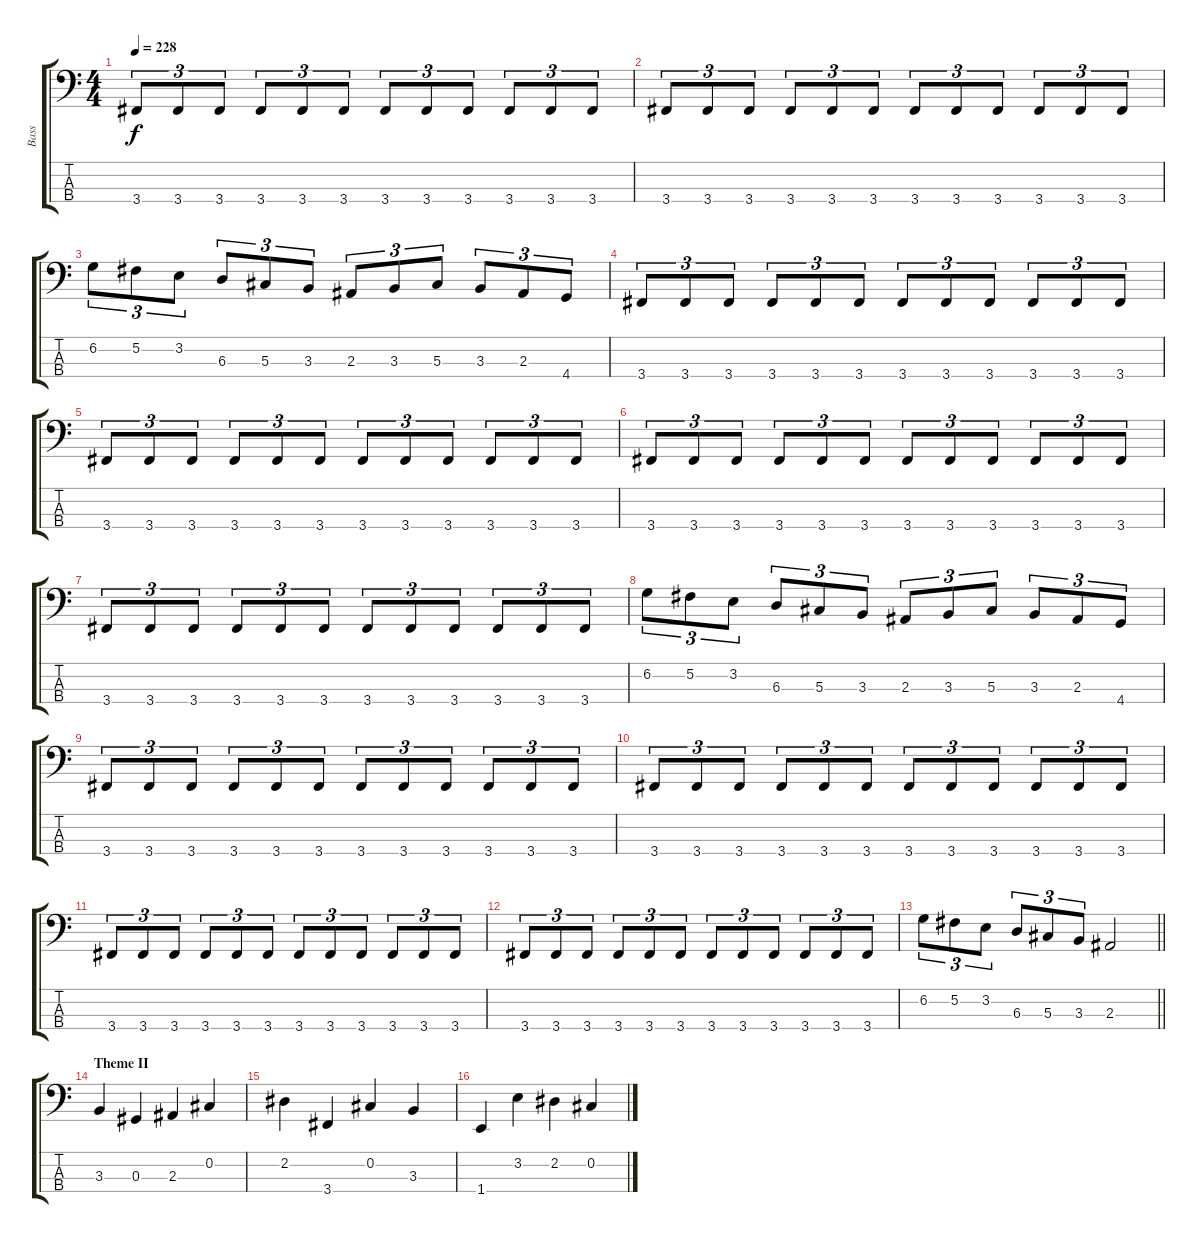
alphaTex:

\track ("Bass" "Bass") {instrument fretlessbass}
\staff {score tabs}
\tuning (Gb2 Db2 Ab1 Eb1) {hide}
\ts (4 4)
\tempo 228
\clef f4
\ks c
3.4.8{tu (3 2) dy f} 3.4.8{tu (3 2)} 3.4.8{tu (3 2)} 3.4.8{tu (3 2)} 3.4.8{tu (3 2)} 3.4.8{tu (3 2)} 3.4.8{tu (3 2)} 3.4.8{tu (3 2)} 3.4.8{tu (3 2)} 3.4.8{tu (3 2)} 3.4.8{tu (3 2)} 3.4.8{tu (3 2)} |
3.4.8{tu (3 2)} 3.4.8{tu (3 2)} 3.4.8{tu (3 2)} 3.4.8{tu (3 2)} 3.4.8{tu (3 2)} 3.4.8{tu (3 2)} 3.4.8{tu (3 2)} 3.4.8{tu (3 2)} 3.4.8{tu (3 2)} 3.4.8{tu (3 2)} 3.4.8{tu (3 2)} 3.4.8{tu (3 2)} |
6.2.8{tu (3 2)} 5.2.8{tu (3 2)} 3.2.8{tu (3 2)} 6.3.8{tu (3 2)} 5.3.8{tu (3 2)} 3.3.8{tu (3 2)} 2.3.8{tu (3 2)} 3.3.8{tu (3 2)} 5.3.8{tu (3 2)} 3.3.8{tu (3 2)} 2.3.8{tu (3 2)} 4.4.8{tu (3 2)} |
3.4.8{tu (3 2)} 3.4.8{tu (3 2)} 3.4.8{tu (3 2)} 3.4.8{tu (3 2)} 3.4.8{tu (3 2)} 3.4.8{tu (3 2)} 3.4.8{tu (3 2)} 3.4.8{tu (3 2)} 3.4.8{tu (3 2)} 3.4.8{tu (3 2)} 3.4.8{tu (3 2)} 3.4.8{tu (3 2)} |
3.4.8{tu (3 2)} 3.4.8{tu (3 2)} 3.4.8{tu (3 2)} 3.4.8{tu (3 2)} 3.4.8{tu (3 2)} 3.4.8{tu (3 2)} 3.4.8{tu (3 2)} 3.4.8{tu (3 2)} 3.4.8{tu (3 2)} 3.4.8{tu (3 2)} 3.4.8{tu (3 2)} 3.4.8{tu (3 2)} |
3.4.8{tu (3 2)} 3.4.8{tu (3 2)} 3.4.8{tu (3 2)} 3.4.8{tu (3 2)} 3.4.8{tu (3 2)} 3.4.8{tu (3 2)} 3.4.8{tu (3 2)} 3.4.8{tu (3 2)} 3.4.8{tu (3 2)} 3.4.8{tu (3 2)} 3.4.8{tu (3 2)} 3.4.8{tu (3 2)} |
3.4.8{tu (3 2)} 3.4.8{tu (3 2)} 3.4.8{tu (3 2)} 3.4.8{tu (3 2)} 3.4.8{tu (3 2)} 3.4.8{tu (3 2)} 3.4.8{tu (3 2)} 3.4.8{tu (3 2)} 3.4.8{tu (3 2)} 3.4.8{tu (3 2)} 3.4.8{tu (3 2)} 3.4.8{tu (3 2)} |
6.2.8{tu (3 2)} 5.2.8{tu (3 2)} 3.2.8{tu (3 2)} 6.3.8{tu (3 2)} 5.3.8{tu (3 2)} 3.3.8{tu (3 2)} 2.3.8{tu (3 2)} 3.3.8{tu (3 2)} 5.3.8{tu (3 2)} 3.3.8{tu (3 2)} 2.3.8{tu (3 2)} 4.4.8{tu (3 2)} |
3.4.8{tu (3 2)} 3.4.8{tu (3 2)} 3.4.8{tu (3 2)} 3.4.8{tu (3 2)} 3.4.8{tu (3 2)} 3.4.8{tu (3 2)} 3.4.8{tu (3 2)} 3.4.8{tu (3 2)} 3.4.8{tu (3 2)} 3.4.8{tu (3 2)} 3.4.8{tu (3 2)} 3.4.8{tu (3 2)} |
3.4.8{tu (3 2)} 3.4.8{tu (3 2)} 3.4.8{tu (3 2)} 3.4.8{tu (3 2)} 3.4.8{tu (3 2)} 3.4.8{tu (3 2)} 3.4.8{tu (3 2)} 3.4.8{tu (3 2)} 3.4.8{tu (3 2)} 3.4.8{tu (3 2)} 3.4.8{tu (3 2)} 3.4.8{tu (3 2)} |
3.4.8{tu (3 2)} 3.4.8{tu (3 2)} 3.4.8{tu (3 2)} 3.4.8{tu (3 2)} 3.4.8{tu (3 2)} 3.4.8{tu (3 2)} 3.4.8{tu (3 2)} 3.4.8{tu (3 2)} 3.4.8{tu (3 2)} 3.4.8{tu (3 2)} 3.4.8{tu (3 2)} 3.4.8{tu (3 2)} |
3.4.8{tu (3 2)} 3.4.8{tu (3 2)} 3.4.8{tu (3 2)} 3.4.8{tu (3 2)} 3.4.8{tu (3 2)} 3.4.8{tu (3 2)} 3.4.8{tu (3 2)} 3.4.8{tu (3 2)} 3.4.8{tu (3 2)} 3.4.8{tu (3 2)} 3.4.8{tu (3 2)} 3.4.8{tu (3 2)} |
\barLineRight lightlight
6.2.8{tu (3 2)} 5.2.8{tu (3 2)} 3.2.8{tu (3 2)} 6.3.8{tu (3 2)} 5.3.8{tu (3 2)} 3.3.8{tu (3 2)} 2.3.2 |
\section ("" "Theme II")
3.3.4 0.3.4 2.3.4 0.2.4 |
2.2.4 3.4.4 0.2.4 3.3.4 |
1.4.4 3.2.4 2.2.4 0.2.4
